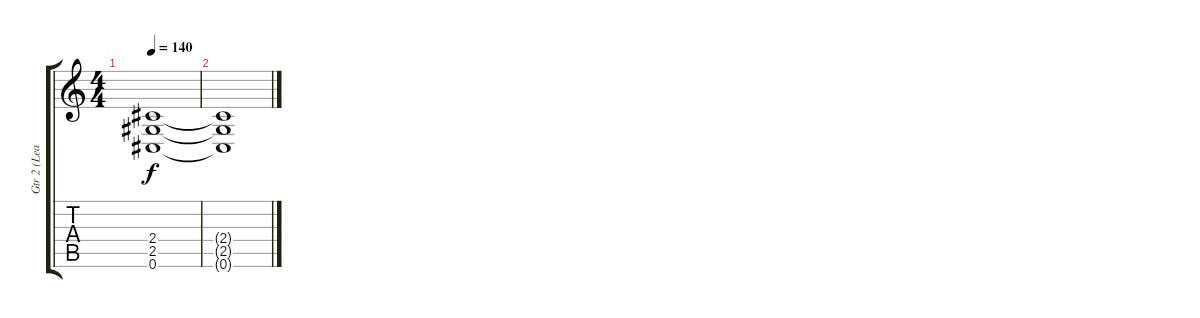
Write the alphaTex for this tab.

\track ("Gtr 2 (Lead)" "Gtr 2 (Lea") {instrument distortionguitar}
\staff {score tabs}
\tuning (Db4 Ab3 E3 B2 Gb2 Db2) {hide}
\ts (4 4)
\tempo 140
\clef g2
\ks c
(2.4{t} 2.5{t} 0.6{t}).1{dy f volume 0} |
(2.4{t} 2.5{t} 0.6{t}).1
